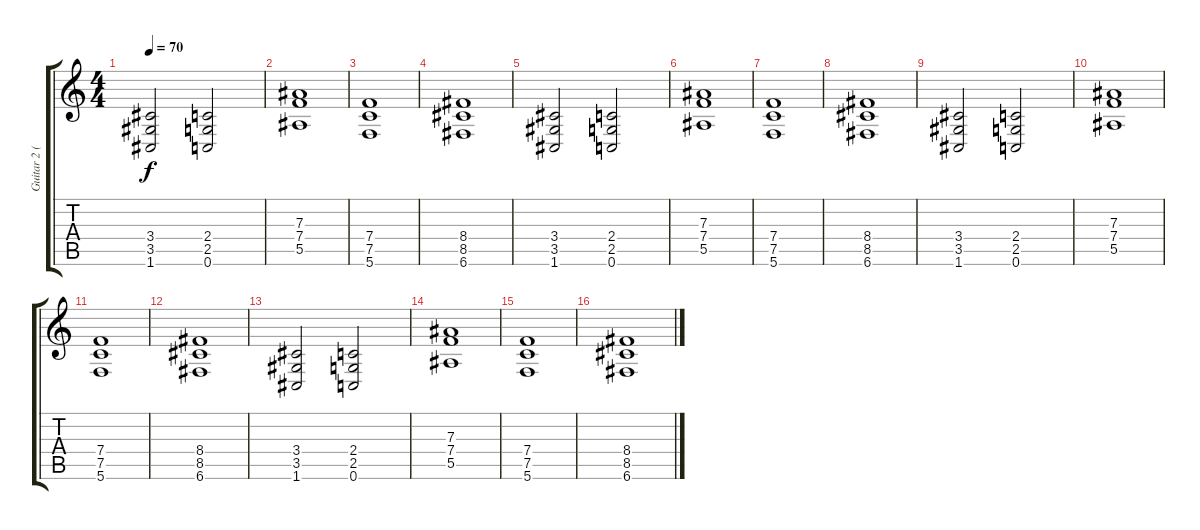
\track ("Guitar 2 (Distortion)" "Guitar 2 (") {instrument distortionguitar}
\staff {score tabs}
\tuning (C4 G3 Eb3 Bb2 F2 C2) {hide}
\ts (4 4)
\tempo 70
\clef g2
\ks c
(3.4 3.5 1.6).2{dy f} (2.4 2.5 0.6).2 |
(7.3 7.4 5.5).1 |
(7.4 7.5 5.6).1 |
(8.4 8.5 6.6).1 |
(3.4 3.5 1.6).2 (2.4 2.5 0.6).2 |
(7.3 7.4 5.5).1 |
(7.4 7.5 5.6).1 |
(8.4 8.5 6.6).1 |
(3.4 3.5 1.6).2 (2.4 2.5 0.6).2 |
(7.3 7.4 5.5).1 |
(7.4 7.5 5.6).1 |
(8.4 8.5 6.6).1 |
(3.4 3.5 1.6).2 (2.4 2.5 0.6).2 |
(7.3 7.4 5.5).1 |
(7.4 7.5 5.6).1 |
(8.4 8.5 6.6).1
